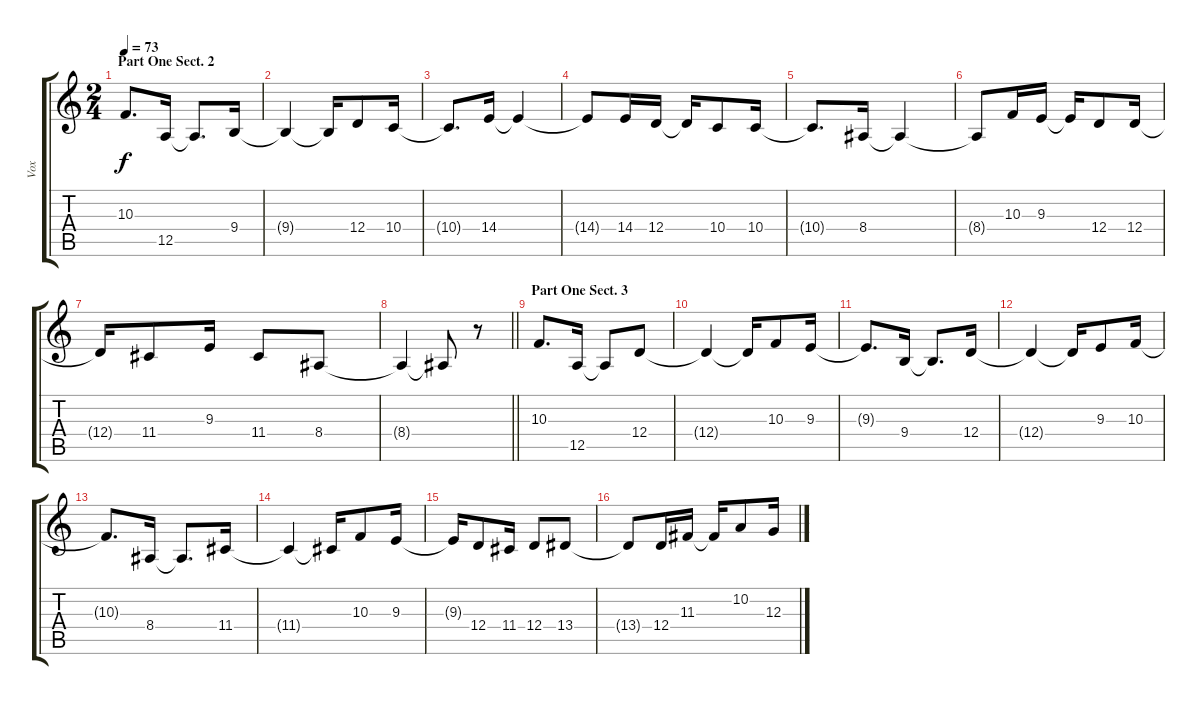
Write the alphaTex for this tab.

\track ("Vox" "Vox") {instrument sopranosax}
\staff {score tabs}
\tuning (E4 B3 G3 D3 A2 E2) {hide}
\ts (2 4)
\section ("" "Part One Sect. 2")
\tempo 73
\clef g2
\ks c
10.3.8{d dy f} 12.5.16 12.5{t}.8{d} 9.4.16 |
9.4{t}.4 9.4{t}.16 12.4.8 10.4.16 |
10.4{t}.8{d} 14.4.16 14.4{t}.4 |
14.4{t}.8 14.4.16 12.4.16 12.4{t}.16 10.4.8 10.4.16 |
10.4{t}.8{d} 8.4.16 8.4{t}.4 |
8.4{t}.8 10.3.16 9.3.16 9.3{t}.16 12.4.8 12.4.16 |
12.4{t}.16 11.4.8 9.3.16 11.4.8 8.4.8 |
\barLineRight lightlight
8.4{t}.4 8.4{t}.8 r.8 |
\section ("" "Part One Sect. 3")
10.3.8{d} 12.5.16 12.5{t}.8 12.4.8 |
12.4{t}.4 12.4{t}.16 10.3.8 9.3.16 |
9.3{t}.8{d} 9.4.16 9.4{t}.8{d} 12.4.16 |
12.4{t}.4 12.4{t}.16 9.3.8 10.3.16 |
10.3{t}.8{d} 8.4.16 8.4{t}.8{d} 11.4.16 |
11.4{t}.4 11.4{t}.16 10.3.8 9.3.16 |
9.3{t}.16 12.4.8 11.4.16 12.4.8 13.4.8 |
13.4{t}.8 12.4.16 11.3.16 11.3{t}.16 10.2.8 12.3.16
